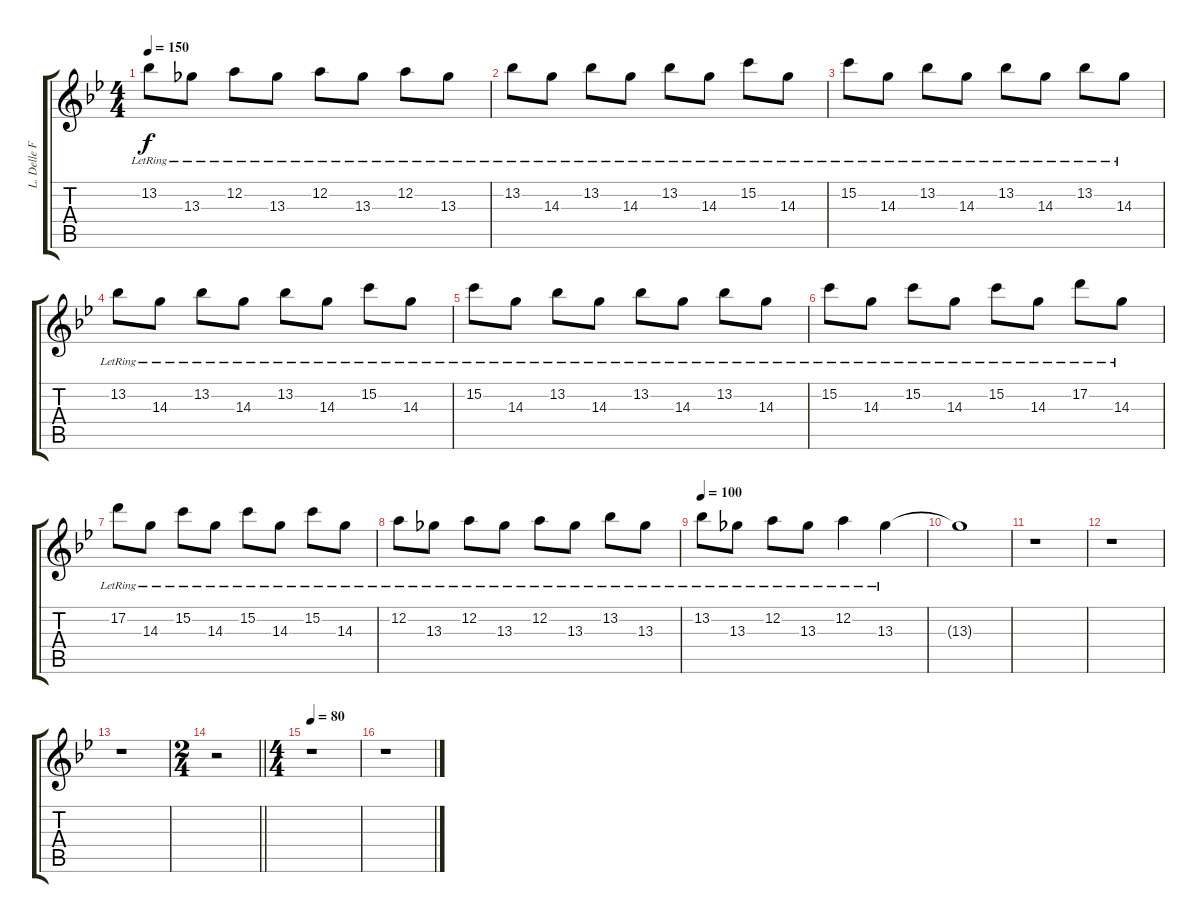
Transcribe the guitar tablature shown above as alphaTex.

\track ("L. Delle Fave (Clean Guitar L)" "L. Delle F") {instrument electricguitarclean}
\staff {score tabs}
\tuning (D4 A3 F3 C3 G2 D2) {hide}
\ts (4 4)
\tempo 150
\clef g2
\ks gminor
13.2{lr}.8{dy f} 13.3{lr}.8 12.2{lr}.8 13.3{lr}.8 12.2{lr}.8 13.3{lr}.8 12.2{lr}.8 13.3{lr}.8 |
13.2{lr}.8 14.3{lr}.8 13.2{lr}.8 14.3{lr}.8 13.2{lr}.8 14.3{lr}.8 15.2{lr}.8 14.3{lr}.8 |
15.2{lr}.8 14.3{lr}.8 13.2{lr}.8 14.3{lr}.8 13.2{lr}.8 14.3{lr}.8 13.2{lr}.8 14.3{lr}.8 |
13.2{lr}.8 14.3{lr}.8 13.2{lr}.8 14.3{lr}.8 13.2{lr}.8 14.3{lr}.8 15.2{lr}.8 14.3{lr}.8 |
15.2{lr}.8 14.3{lr}.8 13.2{lr}.8 14.3{lr}.8 13.2{lr}.8 14.3{lr}.8 13.2{lr}.8 14.3{lr}.8 |
15.2{lr}.8 14.3{lr}.8 15.2{lr}.8 14.3{lr}.8 15.2{lr}.8 14.3{lr}.8 17.2{lr}.8 14.3{lr}.8 |
17.2{lr}.8 14.3{lr}.8 15.2{lr}.8 14.3{lr}.8 15.2{lr}.8 14.3{lr}.8 15.2{lr}.8 14.3{lr}.8 |
12.2{lr}.8 13.3{lr}.8 12.2{lr}.8 13.3{lr}.8 12.2{lr}.8 13.3{lr}.8 13.2{lr}.8 13.3{lr}.8 |
\tempo 100
13.2{lr}.8 13.3{lr}.8 12.2{lr}.8 13.3{lr}.8 12.2{lr}.4 13.3{lr}.4 |
13.3{t}.1 |
r.1 |
r.1 |
r.1 |
\ts (2 4)
\barLineRight lightlight
r.2 |
\ts (4 4)
\tempo 80
r.1 |
r.1
